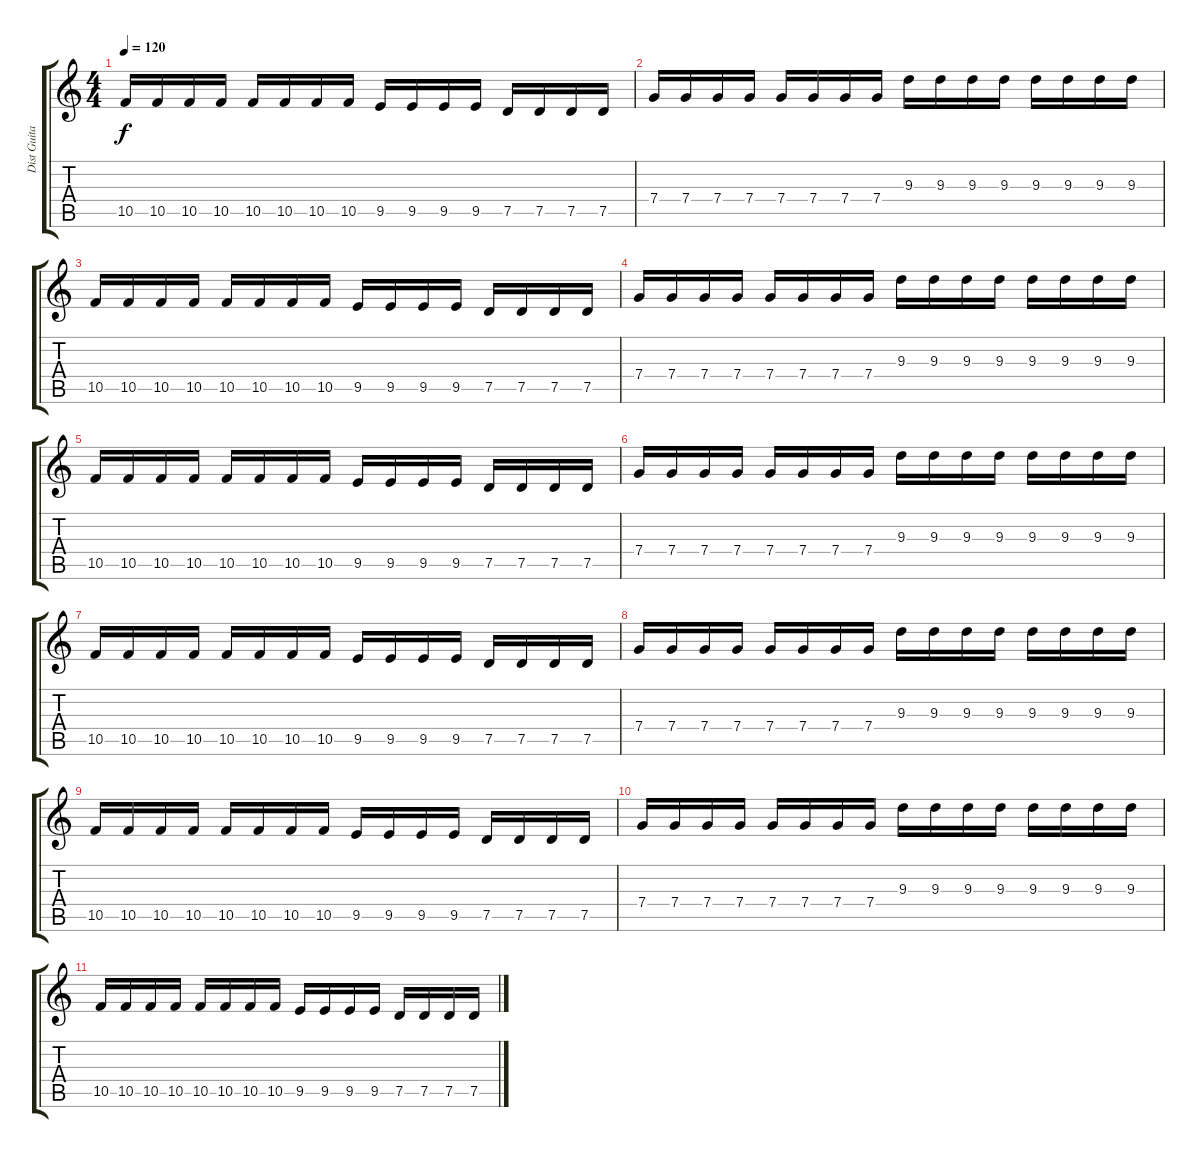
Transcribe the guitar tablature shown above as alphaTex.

\track ("Dist Guitar II" "Dist Guita") {instrument distortionguitar}
\staff {score tabs}
\tuning (D4 A3 F3 C3 G2 D2) {hide}
\ts (4 4)
\tempo 120
\clef g2
\ks c
10.5.16{dy f} 10.5.16 10.5.16 10.5.16 10.5.16 10.5.16 10.5.16 10.5.16 9.5.16 9.5.16 9.5.16 9.5.16 7.5.16 7.5.16 7.5.16 7.5.16 |
7.4.16{volume 10} 7.4.16 7.4.16 7.4.16 7.4.16 7.4.16 7.4.16 7.4.16 9.3.16 9.3.16 9.3.16 9.3.16 9.3.16 9.3.16 9.3.16 9.3.16 |
10.5.16 10.5.16 10.5.16 10.5.16 10.5.16 10.5.16 10.5.16 10.5.16 9.5.16 9.5.16 9.5.16 9.5.16 7.5.16 7.5.16 7.5.16 7.5.16 |
7.4.16{volume 7} 7.4.16 7.4.16 7.4.16 7.4.16 7.4.16 7.4.16 7.4.16 9.3.16 9.3.16 9.3.16 9.3.16 9.3.16 9.3.16 9.3.16 9.3.16 |
10.5.16 10.5.16 10.5.16 10.5.16 10.5.16 10.5.16 10.5.16 10.5.16 9.5.16 9.5.16 9.5.16 9.5.16 7.5.16 7.5.16 7.5.16 7.5.16 |
7.4.16{volume 4} 7.4.16 7.4.16 7.4.16 7.4.16 7.4.16 7.4.16 7.4.16 9.3.16 9.3.16 9.3.16 9.3.16 9.3.16 9.3.16 9.3.16 9.3.16 |
10.5.16 10.5.16 10.5.16 10.5.16 10.5.16 10.5.16 10.5.16 10.5.16 9.5.16 9.5.16 9.5.16 9.5.16 7.5.16 7.5.16 7.5.16 7.5.16 |
7.4.16{volume 1} 7.4.16 7.4.16 7.4.16 7.4.16 7.4.16 7.4.16 7.4.16 9.3.16 9.3.16 9.3.16 9.3.16 9.3.16 9.3.16 9.3.16 9.3.16 |
10.5.16 10.5.16 10.5.16 10.5.16 10.5.16 10.5.16 10.5.16 10.5.16 9.5.16 9.5.16 9.5.16 9.5.16 7.5.16 7.5.16 7.5.16 7.5.16 |
7.4.16{volume 0} 7.4.16 7.4.16 7.4.16 7.4.16 7.4.16 7.4.16 7.4.16 9.3.16 9.3.16 9.3.16 9.3.16 9.3.16 9.3.16 9.3.16 9.3.16 |
10.5.16 10.5.16 10.5.16 10.5.16 10.5.16 10.5.16 10.5.16 10.5.16 9.5.16 9.5.16 9.5.16 9.5.16 7.5.16 7.5.16 7.5.16 7.5.16
